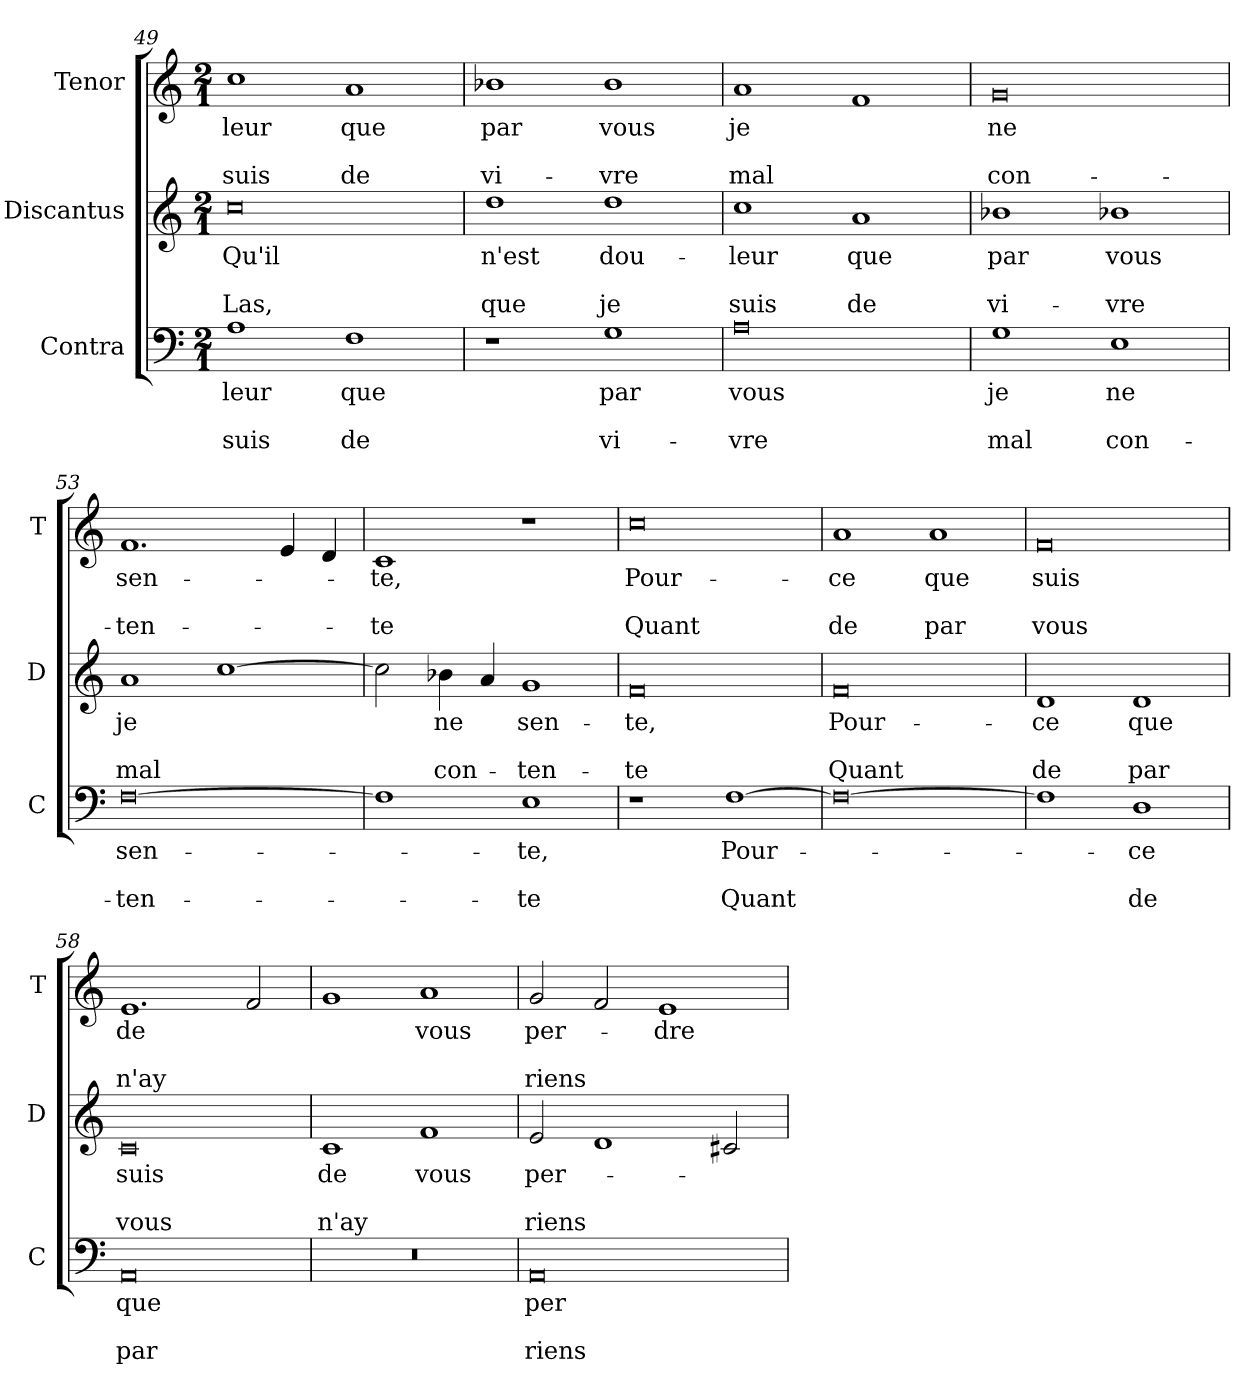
**kern	**text	**text	**text	**kern	**text	**text	**text	**kern	**text	**text	**text
*part3	*part3	*part3	*part3	*part2	*part2	*part2	*part2	*part1	*part1	*part1	*part1
*staff3	*staff3	*staff3	*staff3	*staff2	*staff2	*staff2	*staff2	*staff1	*staff1	*staff1	*staff1
*I"Contra	*	*	*	*I"Discantus	*	*	*	*I"Tenor	*	*	*
*I'C	*	*	*	*I'D	*	*	*	*I'T	*	*	*
*clefF4	*	*	*	*clefG2	*	*	*	*clefG2	*	*	*
*k[]	*	*	*	*k[]	*	*	*	*k[]	*	*	*
*M2/1	*	*	*	*M2/1	*	*	*	*M2/1	*	*	*
=49	=49	=49	=49	=49	=49	=49	=49	=49	=49	=49	=49
1A	-leur	.	suis	0cc	Qu'il	.	Las,	1cc	-leur	.	suis
1F	que	.	de	.	.	.	.	1a	que	.	de
=50	=50	=50	=50	=50	=50	=50	=50	=50	=50	=50	=50
1r	.	.	.	1dd	n'est	.	que	1b-X	par	.	vi-
1G	par	.	vi-	1dd	dou-	.	je	1b-	vous	.	-vre
=51	=51	=51	=51	=51	=51	=51	=51	=51	=51	=51	=51
0A	vous	.	-vre	1cc	-leur	.	suis	1a	je	.	mal
.	.	.	.	1a	que	.	de	1f	.	.	.
=52	=52	=52	=52	=52	=52	=52	=52	=52	=52	=52	=52
1G	je	.	mal	1b-X	par	.	vi-	0g	ne	.	con-
1E	ne	.	con-	1b-X	vous	.	-vre	.	.	.	.
=53	=53	=53	=53	=53	=53	=53	=53	=53	=53	=53	=53
[0F	sen-	.	-ten-	1a	je	.	mal	1.f	sen-	.	-ten-
.	.	.	.	[1cc	.	.	.	.	.	.	.
.	.	.	.	.	.	.	.	4e/	.	.	.
.	.	.	.	.	.	.	.	4d/	.	.	.
=54	=54	=54	=54	=54	=54	=54	=54	=54	=54	=54	=54
1F]	.	.	.	2cc\]	.	.	.	1c	-te,	.	-te
.	.	.	.	4b-X\	ne	.	con-	.	.	.	.
.	.	.	.	4a/	.	.	.	.	.	.	.
1E	-te,	.	-te	1g	sen-	.	-ten-	1r	.	.	.
=55	=55	=55	=55	=55	=55	=55	=55	=55	=55	=55	=55
1r	.	.	.	0f	-te,	.	-te	0cc	Pour-	.	Quant
[1F	Pour-	.	Quant	.	.	.	.	.	.	.	.
=56	=56	=56	=56	=56	=56	=56	=56	=56	=56	=56	=56
0F_	.	.	.	0f	Pour-	.	Quant	1a	-ce	.	de
.	.	.	.	.	.	.	.	1a	que	.	par
=57	=57	=57	=57	=57	=57	=57	=57	=57	=57	=57	=57
1F]	.	.	.	1d	-ce	.	de	0f	suis	.	vous
1D	-ce	.	de	1d	que	.	par	.	.	.	.
=58	=58	=58	=58	=58	=58	=58	=58	=58	=58	=58	=58
0AA	que	.	par	0c	suis	.	vous	1.e	de	.	n'ay
.	.	.	.	.	.	.	.	2f/	.	.	.
=59	=59	=59	=59	=59	=59	=59	=59	=59	=59	=59	=59
0r	.	.	.	1c	de	.	n'ay	1g	.	.	.
.	.	.	.	1f	vous	.	.	1a	vous	.	.
=60	=60	=60	=60	=60	=60	=60	=60	=60	=60	=60	=60
0AA	per-	.	riens	2e/	per-	.	riens	2g/	per-	.	riens
.	.	.	.	1d	.	.	.	2f/	.	.	.
.	.	.	.	.	.	.	.	1e	-dre	.	.
.	.	.	.	2c#X/	.	.	.	.	.	.	.
=	=	=	=	=	=	=	=	=	=	=	=
*-	*-	*-	*-	*-	*-	*-	*-	*-	*-	*-	*-
